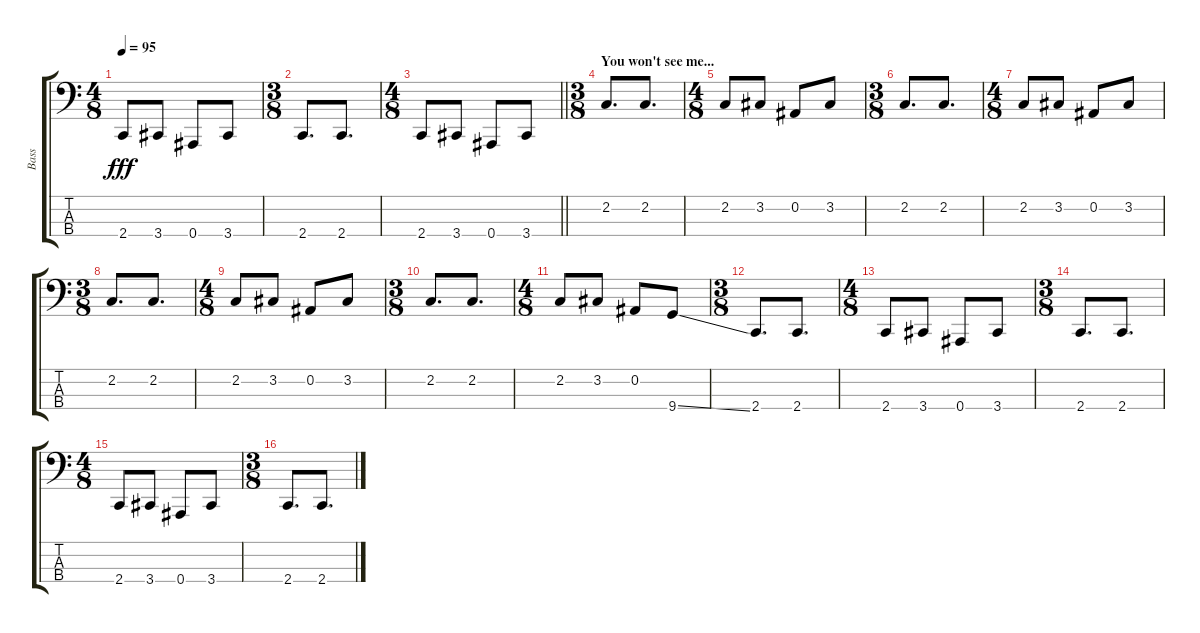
\track ("Bass" "Bass") {instrument electricbassfinger}
\staff {score tabs}
\tuning (Eb2 Bb1 F1 Bb0) {hide}
\ts (4 8)
\tempo 95
\clef f4
\ks c
2.4.8{dy fff} 3.4.8 0.4.8 3.4.8 |
\ts (3 8)
2.4.8{d} 2.4.8{d} |
\ts (4 8)
\barLineRight lightlight
2.4.8 3.4.8 0.4.8 3.4.8 |
\ts (3 8)
\section ("" "You won't see me...")
2.2.8{d} 2.2.8{d} |
\ts (4 8)
2.2.8 3.2.8 0.2.8 3.2.8 |
\ts (3 8)
2.2.8{d} 2.2.8{d} |
\ts (4 8)
2.2.8 3.2.8 0.2.8 3.2.8 |
\ts (3 8)
2.2.8{d} 2.2.8{d} |
\ts (4 8)
2.2.8 3.2.8 0.2.8 3.2.8 |
\ts (3 8)
2.2.8{d} 2.2.8{d} |
\ts (4 8)
2.2.8 3.2.8 0.2.8 9.4{ss}.8 |
\ts (3 8)
2.4.8{d} 2.4.8{d} |
\ts (4 8)
2.4.8 3.4.8 0.4.8 3.4.8 |
\ts (3 8)
2.4.8{d} 2.4.8{d} |
\ts (4 8)
2.4.8 3.4.8 0.4.8 3.4.8 |
\ts (3 8)
2.4.8{d} 2.4.8{d}
